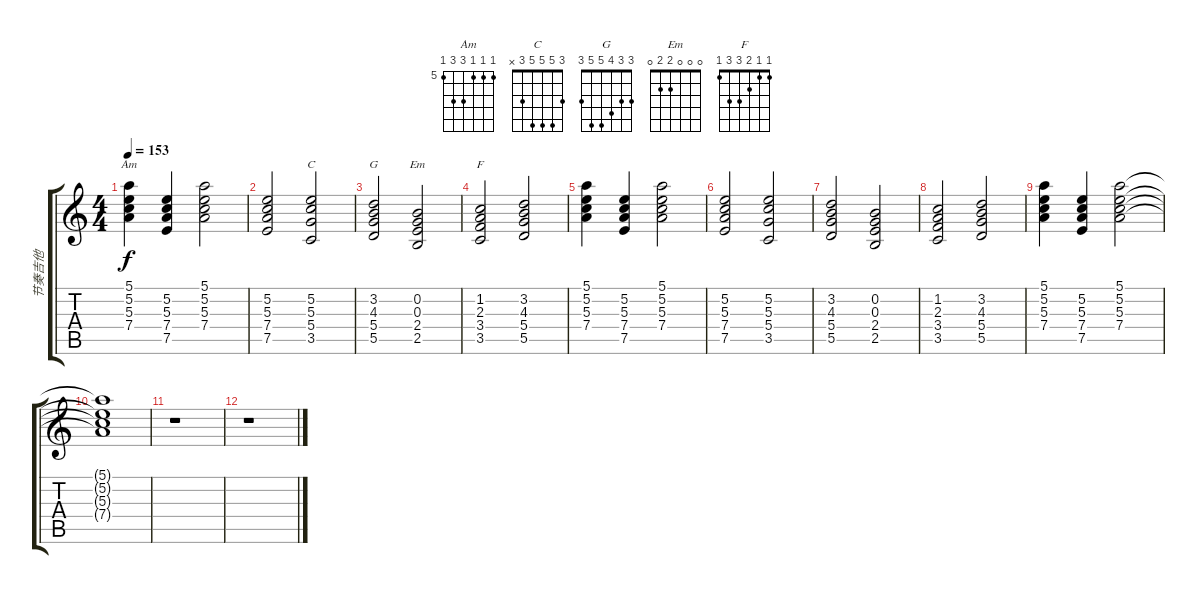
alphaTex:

\track ("节奏吉他" "节奏吉他") {instrument acousticguitarsteel}
\staff {score tabs}
\tuning (E4 B3 G3 D3 A2 E2) {hide}
\chord ("Am" 5 5 5 7 7 5) {firstfret 5}
\chord ("C" 3 5 5 5 3 x)
\chord ("G" 3 3 4 5 5 3)
\chord ("Em" 0 0 0 2 2 0)
\chord ("F" 1 1 2 3 3 1)
\ts (4 4)
\tempo 153
\clef g2
\ks c
(5.1 5.2 5.3 7.4).4{ch "Am" dy f} (5.2 5.3 7.4 7.5).4 (5.1 5.2 5.3 7.4).2 |
(5.2 5.3 7.4 7.5).2 (5.2 5.3 5.4 3.5).2{ch "C"} |
(3.2 4.3 5.4 5.5).2{ch "G"} (0.2 0.3 2.4 2.5).2{ch "Em"} |
(1.2 2.3 3.4 3.5).2{ch "F"} (3.2 4.3 5.4 5.5).2 |
(5.1 5.2 5.3 7.4).4 (5.2 5.3 7.4 7.5).4 (5.1 5.2 5.3 7.4).2 |
(5.2 5.3 7.4 7.5).2 (5.2 5.3 5.4 3.5).2 |
(3.2 4.3 5.4 5.5).2 (0.2 0.3 2.4 2.5).2 |
(1.2 2.3 3.4 3.5).2 (3.2 4.3 5.4 5.5).2 |
(5.1 5.2 5.3 7.4).4 (5.2 5.3 7.4 7.5).4 (5.1 5.2 5.3 7.4).2 |
(5.1{t} 5.2{t} 5.3{t} 7.4{t}).1 |
r.1 |
r.1
